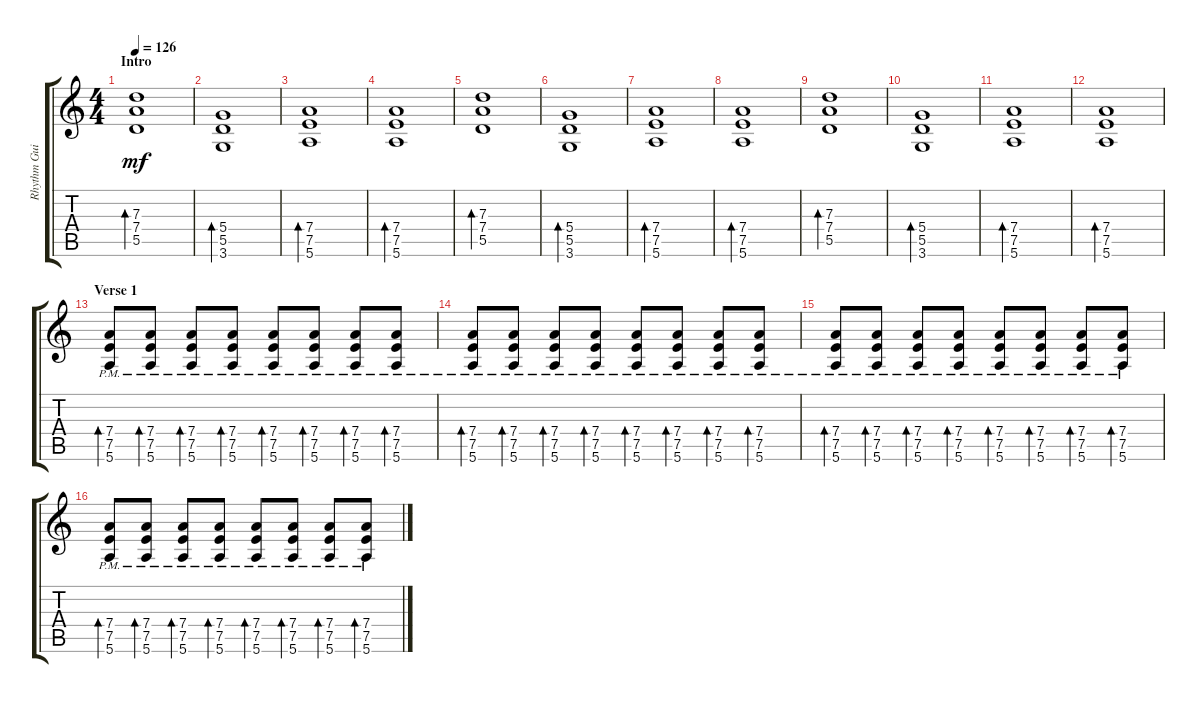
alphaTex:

\track ("Rhythm Guitar" "Rhythm Gui") {instrument overdrivenguitar}
\staff {score tabs}
\tuning (E4 B3 G3 D3 A2 E2) {hide}
\ts (4 4)
\section ("" "Intro")
\tempo 126
\clef g2
\ks c
(7.3 7.4 5.5).1{bd 30 dy mf instrument overdrivenguitar} |
(5.4 5.5 3.6).1{bd 30} |
(7.4 7.5 5.6).1{bd 30} |
(7.4 7.5 5.6).1{bd 30} |
(7.3 7.4 5.5).1{bd 30} |
(5.4 5.5 3.6).1{bd 30} |
(7.4 7.5 5.6).1{bd 30} |
(7.4 7.5 5.6).1{bd 30} |
(7.3 7.4 5.5).1{bd 30} |
(5.4 5.5 3.6).1{bd 30} |
(7.4 7.5 5.6).1{bd 30} |
(7.4 7.5 5.6).1{bd 30} |
\section ("" "Verse 1")
(7.4{pm} 7.5{pm} 5.6{pm}).8{bd 30} (7.4{pm} 7.5{pm} 5.6{pm}).8{bd 30} (7.4{pm} 7.5{pm} 5.6{pm}).8{bd 30} (7.4{pm} 7.5{pm} 5.6{pm}).8{bd 30} (7.4{pm} 7.5{pm} 5.6{pm}).8{bd 30} (7.4{pm} 7.5{pm} 5.6{pm}).8{bd 30} (7.4{pm} 7.5{pm} 5.6{pm}).8{bd 30} (7.4{pm} 7.5{pm} 5.6{pm}).8{bd 30} |
(7.4{pm} 7.5{pm} 5.6{pm}).8{bd 30} (7.4{pm} 7.5{pm} 5.6{pm}).8{bd 30} (7.4{pm} 7.5{pm} 5.6{pm}).8{bd 30} (7.4{pm} 7.5{pm} 5.6{pm}).8{bd 30} (7.4{pm} 7.5{pm} 5.6{pm}).8{bd 30} (7.4{pm} 7.5{pm} 5.6{pm}).8{bd 30} (7.4{pm} 7.5{pm} 5.6{pm}).8{bd 30} (7.4{pm} 7.5{pm} 5.6{pm}).8{bd 30} |
(7.4{pm} 7.5{pm} 5.6{pm}).8{bd 30} (7.4{pm} 7.5{pm} 5.6{pm}).8{bd 30} (7.4{pm} 7.5{pm} 5.6{pm}).8{bd 30} (7.4{pm} 7.5{pm} 5.6{pm}).8{bd 30} (7.4{pm} 7.5{pm} 5.6{pm}).8{bd 30} (7.4{pm} 7.5{pm} 5.6{pm}).8{bd 30} (7.4{pm} 7.5{pm} 5.6{pm}).8{bd 30} (7.4{pm} 7.5{pm} 5.6{pm}).8{bd 30} |
(7.4{pm} 7.5{pm} 5.6{pm}).8{bd 30} (7.4{pm} 7.5{pm} 5.6{pm}).8{bd 30} (7.4{pm} 7.5{pm} 5.6{pm}).8{bd 30} (7.4{pm} 7.5{pm} 5.6{pm}).8{bd 30} (7.4{pm} 7.5{pm} 5.6{pm}).8{bd 30} (7.4{pm} 7.5{pm} 5.6{pm}).8{bd 30} (7.4{pm} 7.5{pm} 5.6{pm}).8{bd 30} (7.4{pm} 7.5{pm} 5.6{pm}).8{bd 30}
